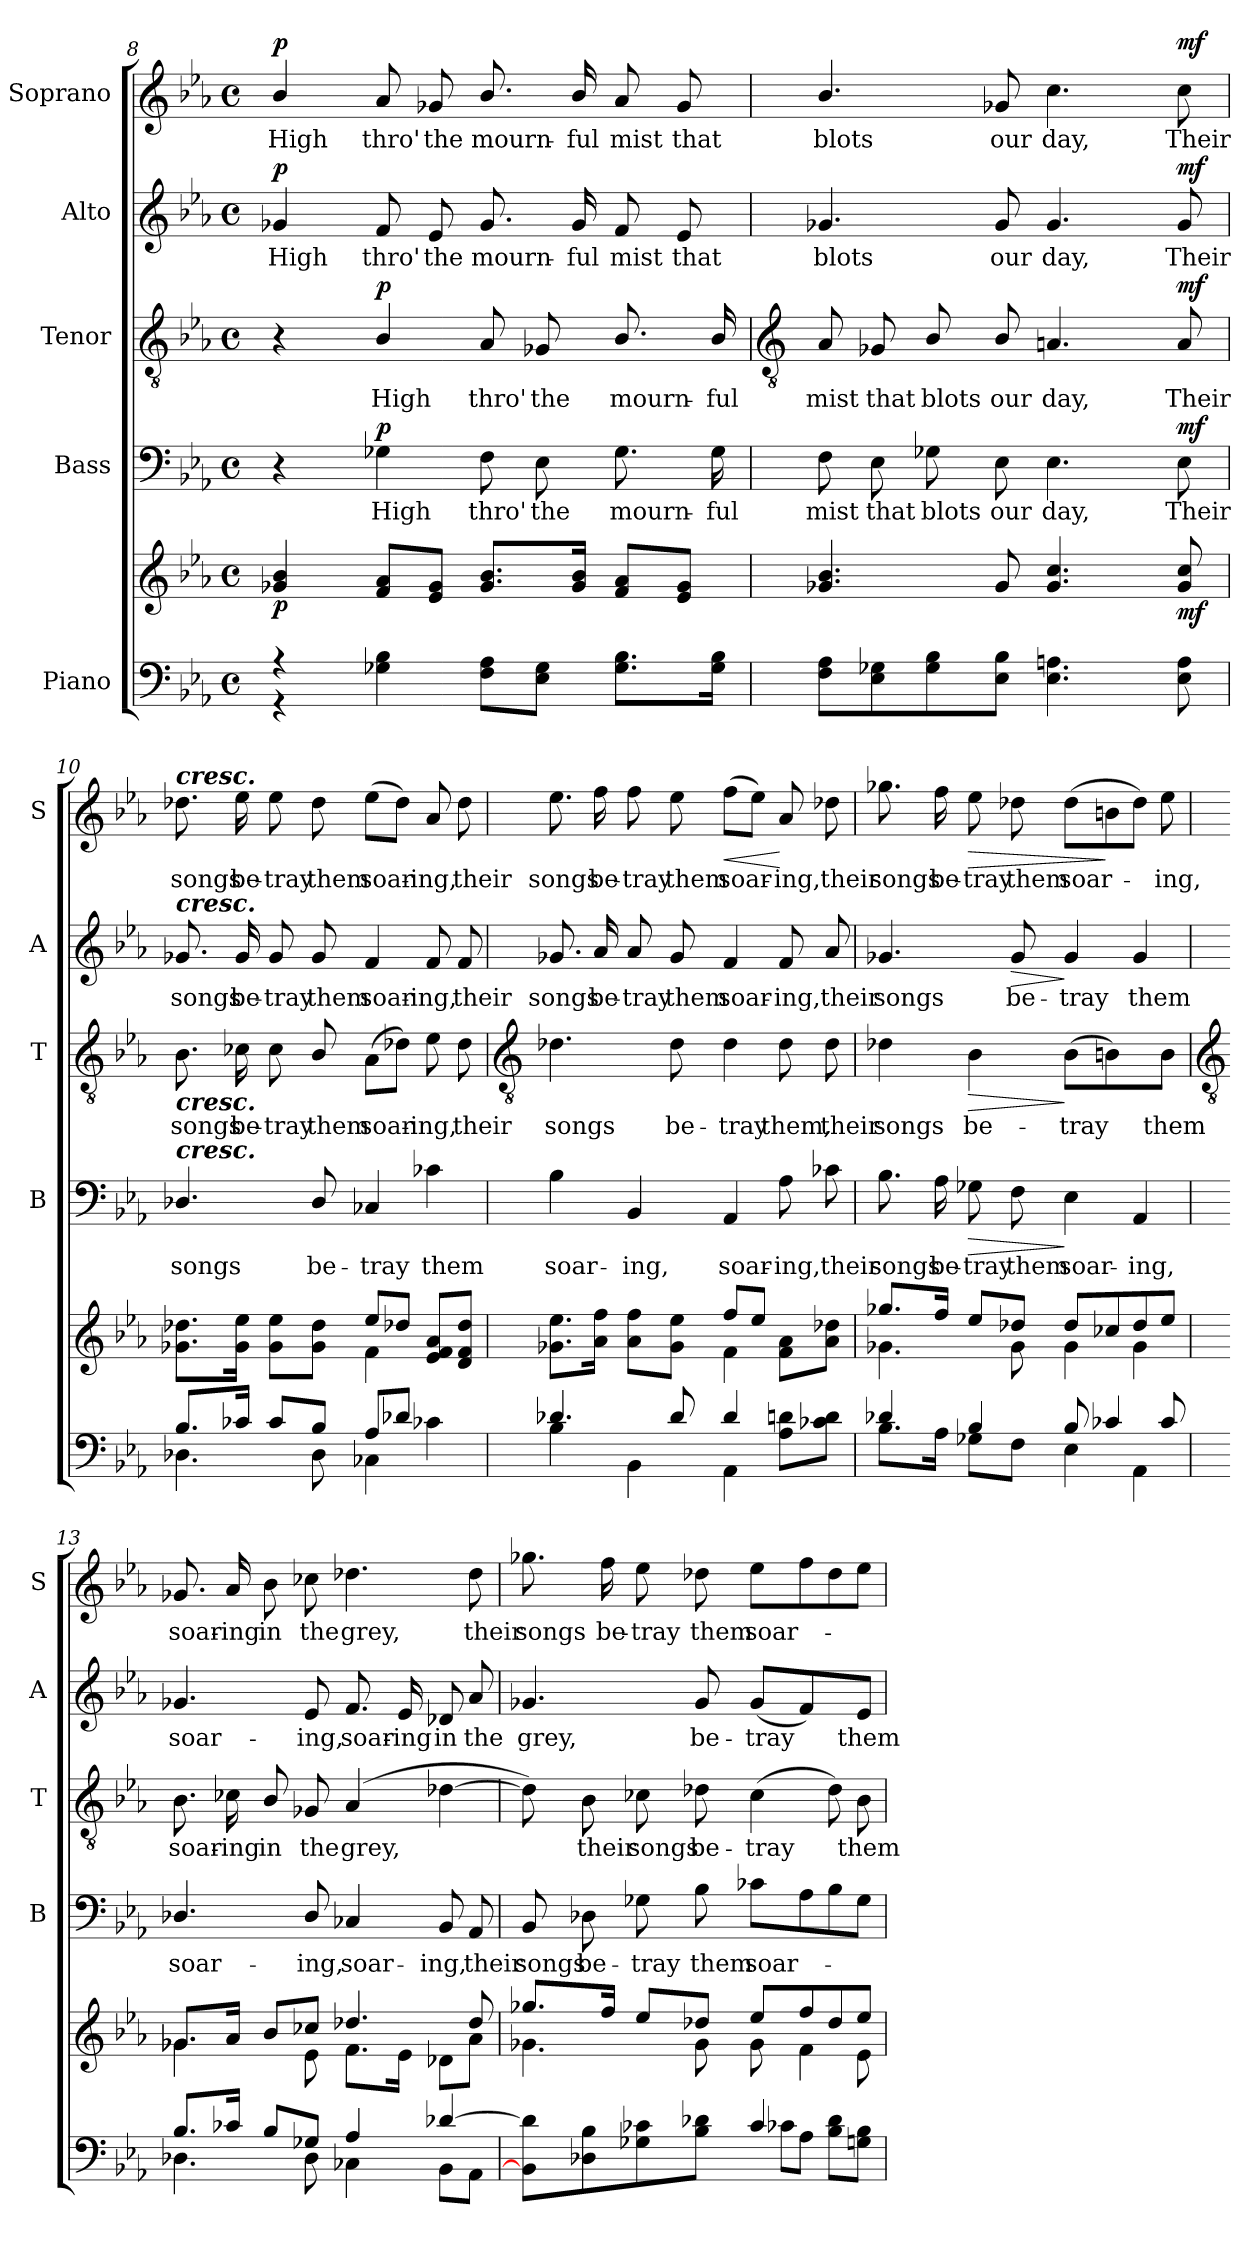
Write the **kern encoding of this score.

**kern	**kern	**dynam	**kern	**text	**dynam	**kern	**text	**dynam	**kern	**text	**dynam	**kern	**text	**dynam
*part5	*part5	*part5	*part4	*part4	*part4	*part3	*part3	*part3	*part2	*part2	*part2	*part1	*part1	*part1
*staff6	*staff5	*staff5/6	*staff4	*staff4	*staff4	*staff3	*staff3	*staff3	*staff2	*staff2	*staff2	*staff1	*staff1	*staff1
*I"Piano	*	*	*I"Bass	*	*	*I"Tenor	*	*	*I"Alto	*	*	*I"Soprano	*	*
*	*	*	*I'B	*	*	*I'T	*	*	*I'A	*	*	*I'S	*	*
*clefF4	*clefG2	*	*clefF4	*	*	*clefGv2	*	*	*clefG2	*	*	*clefG2	*	*
*k[b-e-a-]	*k[b-e-a-]	*	*k[b-e-a-]	*	*	*k[b-e-a-]	*	*	*k[b-e-a-]	*	*	*k[b-e-a-]	*	*
*E-:	*E-:	*	*E-:	*	*	*E-:	*	*	*E-:	*	*	*E-:	*	*
*M4/4	*M4/4	*	*M4/4	*	*	*M4/4	*	*	*M4/4	*	*	*M4/4	*	*
*met(c)	*met(c)	*	*met(c)	*	*	*met(c)	*	*	*met(c)	*	*	*met(c)	*	*
=8	=8	=8	=8	=8	=8	=8	=8	=8	=8	=8	=8	=8	=8	=8
*^	*^	*	*	*	*	*	*	*	*	*	*	*	*	*
!	!	!	!	!LO:DY:b	!	!	!	!	!	!	!	!LO:LY:b	!LO:DY:b	!	!LO:LY:b	!LO:DY:b
4r	4r	8ryy	4g-X/ 4b-/	p	4r	.	.	4r	.	.	4g-X	High	p	4b-/	High	p
.	.	2..ryy	.	.	.	.	.	.	.	.	.	.	.	.	.	.
!	!	!	!	!	!	!LO:LY:b	!LO:DY:b	!	!LO:LY:b	!LO:DY:b	!	!LO:LY:b	!	!	!LO:LY:b	!
2.ryy	4G-X\ 4B-\	.	8f/ 8a-/L	.	4G-X	High	p	4B-/	High	p	8f	thro'	.	8a-	thro'	.
!	!	!	!	!	!	!	!	!	!	!	!	!LO:LY:b	!	!	!LO:LY:b	!
.	.	.	8e-/ 8g-/J	.	.	.	.	.	.	.	8e-	the	.	8g-X	the	.
!	!	!	!	!	!	!LO:LY:b	!	!	!LO:LY:b	!	!	!LO:LY:b	!	!	!LO:LY:b	!
.	8F\ 8A-\L	.	8.g-/ 8.b-/L	.	8F	thro'	.	8A-	thro'	.	8.g-	mourn-	.	8.b-/	mourn-	.
!	!	!	!	!	!	!LO:LY:b	!	!	!LO:LY:b	!	!	!	!	!	!	!
.	8E-\ 8G-\J	.	.	.	8E-	the	.	8G-X	the	.	.	.	.	.	.	.
!	!	!	!	!	!	!	!	!	!	!	!	!LO:LY:b	!	!	!LO:LY:b	!
.	.	.	16g-/ 16b-/J	.	.	.	.	.	.	.	16g-	-ful	.	16b-/	-ful	.
!	!	!	!	!	!	!LO:LY:b	!	!	!LO:LY:b	!	!	!LO:LY:b	!	!	!LO:LY:b	!
.	8.G-\ 8.B-\L	.	8f/ 8a-/L	.	8.G-	mourn-	.	8.B-/	mourn-	.	8f	mist	.	8a-	mist	.
!	!	!	!	!	!	!	!	!	!	!	!	!LO:LY:b	!	!	!LO:LY:b	!
.	.	.	8e-/ 8g-/J	.	.	.	.	.	.	.	8e-	that	.	8g-	that	.
!	!	!	!	!	!	!LO:LY:b	!	!	!LO:LY:b	!	!	!	!	!	!	!
.	16G-\ 16B-\J	.	.	.	16G-	-ful	.	16B-/	-ful	.	.	.	.	.	.	.
!!LO:LB:g=z
=9	=9	=9	=9	=9	=9	=9	=9	=9	=9	=9	=9	=9	=9	=9	=9	=9
*	*	*	*	*	*	*	*	*clefGv2	*	*	*	*	*	*	*	*
!	!	!	!	!	!	!LO:LY:b	!	!	!LO:LY:b	!	!	!LO:LY:b	!	!	!LO:LY:b	!
1ryy	8F\ 8A-\L	2.ryy	4.g-X/ 4.b-/	.	8F	mist	.	8A-	mist	.	4.g-X	blots	.	4.b-/	blots	.
!	!	!	!	!	!	!LO:LY:b	!	!	!LO:LY:b	!	!	!	!	!	!	!
.	8E-\ 8G-X\	.	.	.	8E-	that	.	8G-X	that	.	.	.	.	.	.	.
!	!	!	!	!	!	!LO:LY:b	!	!	!LO:LY:b	!	!	!	!	!	!	!
.	8G-\ 8B-\	.	.	.	8G-X	blots	.	8B-/	blots	.	.	.	.	.	.	.
!	!	!	!	!	!	!LO:LY:b	!	!	!LO:LY:b	!	!	!LO:LY:b	!	!	!LO:LY:b	!
.	8E-\ 8B-\J	.	8g-/	.	8E-	our	.	8B-/	our	.	8g-	our	.	8g-X	our	.
!	!	!	!	!	!	!LO:LY:b	!	!	!LO:LY:b	!	!	!LO:LY:b	!	!	!LO:LY:b	!
.	4.E-\ 4.An\	.	4.g-/ 4.cc/	.	4.E-	day,	.	4.An	day,	.	4.g-	day,	.	4.cc	day,	.
.	.	4ryy	.	.	.	.	.	.	.	.	.	.	.	.	.	.
!	!	!	!	!LO:DY:b	!	!LO:LY:b	!LO:DY:b	!	!LO:LY:b	!LO:DY:b	!	!LO:LY:b	!LO:DY:b	!	!LO:LY:b	!LO:DY:b
.	8E-\ 8A\	.	8g-/ 8cc/	mf	8E-	Their	mf	8A	Their	mf	8g-	Their	mf	8cc	Their	mf
=10	=10	=10	=10	=10	=10	=10	=10	=10	=10	=10	=10	=10	=10	=10	=10	=10
!	!	!	!	!	!	!	!	!	!	!	!	!	!	!LO:TX:a:Bi:t=cresc.	!	!
!	!	!	!	!	!	!	!	!	!	!	!LO:TX:a:Bi:t=cresc.	!	!	!	!	!
!	!	!	!	!	!	!	!	!LO:TX:b:Bi:t=cresc.	!	!	!	!	!	!	!	!
!	!	!	!	!	!LO:TX:a:Bi:t=cresc.	!	!	!	!	!	!	!	!	!	!	!
!	!	!	!	!	!	!LO:LY:b	!	!	!LO:LY:b	!	!	!LO:LY:b	!	!	!LO:LY:b	!
8.B-/L	4.D-X\	2ryy	8.g-X\ 8.dd-X\L	.	4.D-X/	songs	.	8.B-	songs	.	8.g-X	songs	.	8.dd-X	songs	.
!	!	!	!	!	!	!	!	!	!LO:LY:b	!	!	!LO:LY:b	!	!	!LO:LY:b	!
16c-X/J	.	.	16g-\ 16ee-\J	.	.	.	.	16c-X	be-	.	16g-	be-	.	16ee-	be-	.
!	!	!	!	!	!	!	!	!	!LO:LY:b	!	!	!LO:LY:b	!	!	!LO:LY:b	!
8c-/L	.	.	8g-\ 8ee-\L	.	.	.	.	8c-	-tray	.	8g-	-tray	.	8ee-	-tray	.
!	!	!	!	!	!	!LO:LY:b	!	!	!LO:LY:b	!	!	!LO:LY:b	!	!	!LO:LY:b	!
8B-/J	8D-\	.	8g-\ 8dd-\J	.	8D-/	be-	.	8B-/	them	.	8g-	them	.	8dd-	them	.
!	!	!	!	!	!	!LO:LY:b	!	!	!LO:LY:b	!	!	!LO:LY:b	!	!	!LO:LY:b	!
8A-/L	4C-X\	8ee-/L	4f\	.	4C-X	-tray	.	(>8A-L	soar-	.	4f	soar-	.	(>8ee-L	soar-	.
8d-X/J	.	8dd-X/J	.	.	.	.	.	8d-XJ)	.	.	.	.	.	8dd-J)	.	.
!	!	!	!	!	!	!LO:LY:b	!	!	!LO:LY:b	!	!	!LO:LY:b	!	!	!LO:LY:b	!
4ryy	4c-X\	4ryy	8e-/ 8f/ 8a-/L	.	4c-X	them	.	8e-	ing,	.	8f	-ing,	.	8a-	ing,	.
!	!	!	!	!	!	!	!	!	!LO:LY:b	!	!	!LO:LY:b	!	!	!LO:LY:b	!
.	.	.	8d/ 8f/ 8dd-/J	.	.	.	.	8d-	their	.	8f	their	.	8dd-	their	.
!!LO:LB:g=z
=11	=11	=11	=11	=11	=11	=11	=11	=11	=11	=11	=11	=11	=11	=11	=11	=11
*	*	*	*	*	*	*	*	*clefGv2	*	*	*	*	*	*	*	*
!	!	!	!	!	!	!LO:LY:b	!	!	!LO:LY:b	!	!	!LO:LY:b	!	!	!LO:LY:b	!
4.d-X/	4B-\	2ryy	8.g-X\ 8.ee-\L	.	4B-	soar-	.	4.d-X	songs	.	8.g-X	songs	.	8.ee-	songs	.
!	!	!	!	!	!	!	!	!	!	!	!	!LO:LY:b	!	!	!LO:LY:b	!
.	.	.	16a-\ 16ff\J	.	.	.	.	.	.	.	16a-	be-	.	16ff	be-	.
!	!	!	!	!	!	!LO:LY:b	!	!	!	!	!	!LO:LY:b	!	!	!LO:LY:b	!
.	4BB-\	.	8a-\ 8ff\L	.	4BB-	-ing,	.	.	.	.	8a-	-tray	.	8ff	-tray	.
!	!	!	!	!	!	!	!	!	!LO:LY:b	!	!	!LO:LY:b	!	!	!LO:LY:b	!
8d-/	.	.	8g-\ 8ee-\J	.	.	.	.	8d-	be-	.	8g-	them	.	8ee-	them	.
!	!	!	!	!	!	!LO:LY:b	!	!	!LO:LY:b	!	!	!LO:LY:b	!	!	!LO:LY:b	!LO:HP:b
4d-/	4AA-\	8ff/L	4f\	.	4AA-	soar-	.	4d-	-tray	.	4f	soar-	.	(>8ffL	soar-	<
.	.	8ee-/J	.	.	.	.	.	.	.	.	.	.	.	8ee-J)	.	.
!	!	!	!	!	!	!LO:LY:b	!	!	!LO:LY:b	!	!	!LO:LY:b	!	!	!LO:LY:b	!
4ryy	8A-\ 8d\L	4ryy	8f\ 8a-\L	.	8A-	-ing,	.	8d-	them,	.	8f	-ing,	.	8a-	ing,	[
!	!	!	!	!	!	!LO:LY:b	!	!	!LO:LY:b	!	!	!LO:LY:b	!	!	!LO:LY:b	!
.	8c-X\ 8d\J	.	8a-\ 8dd-X\J	.	8c-X	their	.	8d-	their	.	8a-	their	.	8dd-X	their	.
=12	=12	=12	=12	=12	=12	=12	=12	=12	=12	=12	=12	=12	=12	=12	=12	=12
!	!	!	!	!	!	!LO:LY:b	!	!	!LO:LY:b	!	!	!LO:LY:b	!	!	!LO:LY:b	!
4d-X/	8.B-\L	8.gg-X/L	4.g-X\	.	8.B-	songs	.	4d-X	songs	.	4.g-X	songs	.	8.gg-X	songs	.
!	!	!	!	!	!	!LO:LY:b	!	!	!	!	!	!	!	!	!LO:LY:b	!
.	16A-\J	16ff/J	.	.	16A-	be-	.	.	.	.	.	.	.	16ff	be-	.
!	!	!	!	!	!	!LO:LY:b	!LO:HP:b	!	!LO:LY:b	!LO:HP:b	!	!	!	!	!LO:LY:b	!LO:HP:b
4B-/	8G-X\L	8ee-/L	.	.	8G-X	-tray	>	4B-	be-	>	.	.	.	8ee-	-tray	>
!	!	!	!	!	!	!LO:LY:b	!	!	!	!	!	!LO:LY:b	!LO:HP:b	!	!LO:LY:b	!
.	8F\J	8dd-X/J	8g-\	.	8F	them	.	.	.	.	8g-	be-	>	8dd-X	them	.
!	!	!	!	!	!	!LO:LY:b	!	!	!LO:LY:b	!	!	!LO:LY:b	!	!	!LO:LY:b	!
8B-/	4E-\	8dd-/L	4g-\	.	4E-	soar-	]	(>8B-L	-tray	]	4g-	-tray	]	(>8dd-L	soar-	.
4c-X/	.	8cc-X/	.	.	.	.	.	4Bn)	.	.	.	.	.	8bn	.	]
!	!	!	!	!	!	!LO:LY:b	!	!	!	!	!	!LO:LY:b	!	!	!	!
.	4AA-\	8dd-/	4g-\	.	4AA-	-ing,	.	.	.	.	4g-	them	.	8dd-J)	.	.
!	!	!	!	!	!	!	!	!	!LO:LY:b	!	!	!	!	!	!LO:LY:b	!
8c-/	.	8ee-/J	.	.	.	.	.	8BJ	them	.	.	.	.	8ee-	ing,	.
!!LO:LB:g=z
=13	=13	=13	=13	=13	=13	=13	=13	=13	=13	=13	=13	=13	=13	=13	=13	=13
*	*	*	*	*	*	*	*	*clefGv2	*	*	*	*	*	*	*	*
!	!	!	!	!	!	!LO:LY:b	!	!	!LO:LY:b	!	!	!LO:LY:b	!	!	!LO:LY:b	!
8.B-/L	4.D-X\	8.g-X/L	4.g-X\	.	4.D-X/	soar-	.	8.B-	soar-	.	4.g-X	soar-	.	8.g-X	soar-	.
!	!	!	!	!	!	!	!	!	!LO:LY:b	!	!	!	!	!	!LO:LY:b	!
16c-X/J	.	16a-/J	.	.	.	.	.	16c-X	-ing	.	.	.	.	16a-	-ing	.
!	!	!	!	!	!	!	!	!	!LO:LY:b	!	!	!	!	!	!LO:LY:b	!
8B-/L	.	8b-/L	.	.	.	.	.	8B-/	in	.	.	.	.	8b-	in	.
!	!	!	!	!	!	!LO:LY:b	!	!	!LO:LY:b	!	!	!LO:LY:b	!	!	!LO:LY:b	!
8G-X/J	8D-\	8cc-X/J	8e-\	.	8D-/	-ing,	.	8G-X	the	.	8e-	-ing,	.	8cc-X	the	.
!	!	!	!	!	!	!LO:LY:b	!	!	!LO:LY:b	!	!	!LO:LY:b	!	!	!LO:LY:b	!
4A-/	4C-X\	4.dd-X/	8.f\L	.	4C-X	soar-	.	(>4A-	grey,	.	8.f	soar-	.	4.dd-X	grey,	.
!	!	!	!	!	!	!	!	!	!	!	!	!LO:LY:b	!	!	!	!
.	.	.	16e-\J	.	.	.	.	.	.	.	16e-	-ing	.	.	.	.
!	!	!	!	!	!	!LO:LY:b	!	!	!	!	!	!LO:LY:b	!	!	!	!
[4d-X/	8BB-\L	.	8d-X\L	.	8BB-	-ing,	.	[4d-X	.	.	8d-X	in	.	.	.	.
!	!	!	!	!	!	!LO:LY:b	!	!	!	!	!	!LO:LY:b	!	!	!LO:LY:b	!
.	8AA-\J	8dd-/	8a-\J	.	8AA-	their	.	.	.	.	8a-	the	.	8dd-	their	.
=14	=14	=14	=14	=14	=14	=14	=14	=14	=14	=14	=14	=14	=14	=14	=14	=14
!	!	!	!	!	!	!LO:LY:b	!	!	!	!	!	!LO:LY:b	!	!	!LO:LY:b	!
8BB-\] 8d-\]L	2ryy	8.gg-X/L	4.g-X\	.	8BB-	songs	.	8d-])	.	.	4.g-X	grey,	.	8.gg-X	songs	.
!	!	!	!	!	!	!LO:LY:b	!	!	!LO:LY:b	!	!	!	!	!	!	!
8D-X\ 8B-\	.	.	.	.	8D-X	be-	.	8B-	their	.	.	.	.	.	.	.
!	!	!	!	!	!	!	!	!	!	!	!	!	!	!	!LO:LY:b	!
.	.	16ff/J	.	.	.	.	.	.	.	.	.	.	.	16ff	be-	.
!	!	!	!	!	!	!LO:LY:b	!	!	!LO:LY:b	!	!	!	!	!	!LO:LY:b	!
8G-X\ 8c-X\	.	8ee-/L	.	.	8G-X	-tray	.	8c-X	songs	.	.	.	.	8ee-	-tray	.
!	!	!	!	!	!	!LO:LY:b	!	!	!LO:LY:b	!	!	!LO:LY:b	!	!	!LO:LY:b	!
8B-\ 8d-\J	.	8dd-X/J	8g-\	.	8B-	them	.	8d-	be-	.	8g-	be-	.	8dd-X	them	.
!	!	!	!	!	!	!LO:LY:b	!	!	!LO:LY:b	!	!	!LO:LY:b	!	!	!LO:LY:b	!
4c-/	8c-X\L	8ee-/L	8g-\	.	8c-XL	soar-	.	(>4c-	-tray	.	(<8g-L	-tray	.	8ee-L	soar-	.
.	8A-\J	8ff/	4f\	.	8A-	.	.	.	.	.	4f)	.	.	8ff	.	.
8B-\ 8d-\L	4ryy	8dd-/	.	.	8B-	.	.	8d-)	.	.	.	.	.	8dd-	.	.
!	!	!	!	!	!	!	!	!	!LO:LY:b	!	!	!LO:LY:b	!	!	!	!
8Gn\ 8B-\J	.	8ee-/J	8e-\	.	8G-J	.	.	8B-	them	.	8e-J	them	.	8ee-J	.	.
*v	*v	*	*	*	*	*	*	*	*	*	*	*	*	*	*	*
*	*v	*v	*	*	*	*	*	*	*	*	*	*	*	*	*
=	=	=	=	=	=	=	=	=	=	=	=	=	=	=
*-	*-	*-	*-	*-	*-	*-	*-	*-	*-	*-	*-	*-	*-	*-
